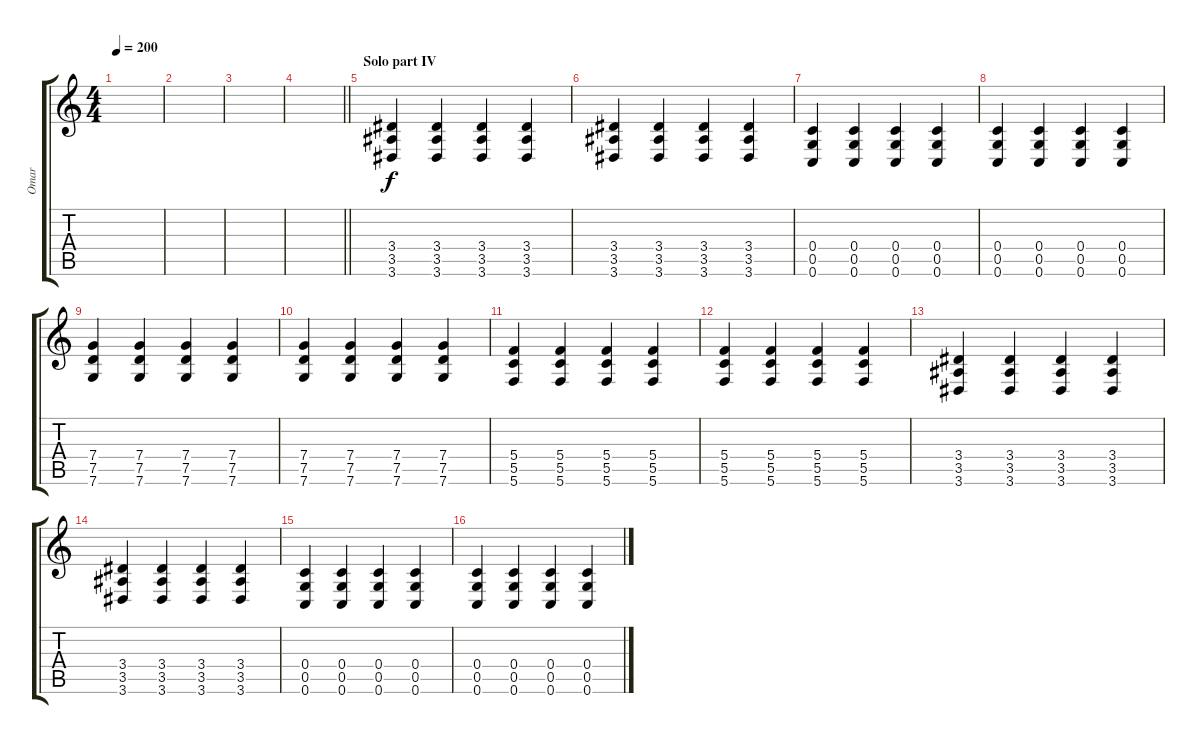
\track ("Omar" "Omar") {instrument distortionguitar}
\staff {score tabs}
\tuning (D4 A3 F3 C3 G2 C2) {hide}
\ts (4 4)
\tempo 200
\clef g2
\ks c
|
|
|
\barLineRight lightlight
|
\section ("" "Solo part IV")
(3.4 3.5 3.6).4{instrument distortionguitar} (3.4 3.5 3.6).4 (3.4 3.5 3.6).4 (3.4 3.5 3.6).4 |
(3.4 3.5 3.6).4 (3.4 3.5 3.6).4 (3.4 3.5 3.6).4 (3.4 3.5 3.6).4 |
(0.4 0.5 0.6).4 (0.4 0.5 0.6).4 (0.4 0.5 0.6).4 (0.4 0.5 0.6).4 |
(0.4 0.5 0.6).4 (0.4 0.5 0.6).4 (0.4 0.5 0.6).4 (0.4 0.5 0.6).4 |
(7.4 7.5 7.6).4 (7.4 7.5 7.6).4 (7.4 7.5 7.6).4 (7.4 7.5 7.6).4 |
(7.4 7.5 7.6).4 (7.4 7.5 7.6).4 (7.4 7.5 7.6).4 (7.4 7.5 7.6).4 |
(5.4 5.5 5.6).4 (5.4 5.5 5.6).4 (5.4 5.5 5.6).4 (5.4 5.5 5.6).4 |
(5.4 5.5 5.6).4 (5.4 5.5 5.6).4 (5.4 5.5 5.6).4 (5.4 5.5 5.6).4 |
(3.4 3.5 3.6).4 (3.4 3.5 3.6).4 (3.4 3.5 3.6).4 (3.4 3.5 3.6).4 |
(3.4 3.5 3.6).4 (3.4 3.5 3.6).4 (3.4 3.5 3.6).4 (3.4 3.5 3.6).4 |
(0.4 0.5 0.6).4 (0.4 0.5 0.6).4 (0.4 0.5 0.6).4 (0.4 0.5 0.6).4 |
(0.4 0.5 0.6).4 (0.4 0.5 0.6).4 (0.4 0.5 0.6).4 (0.4 0.5 0.6).4
